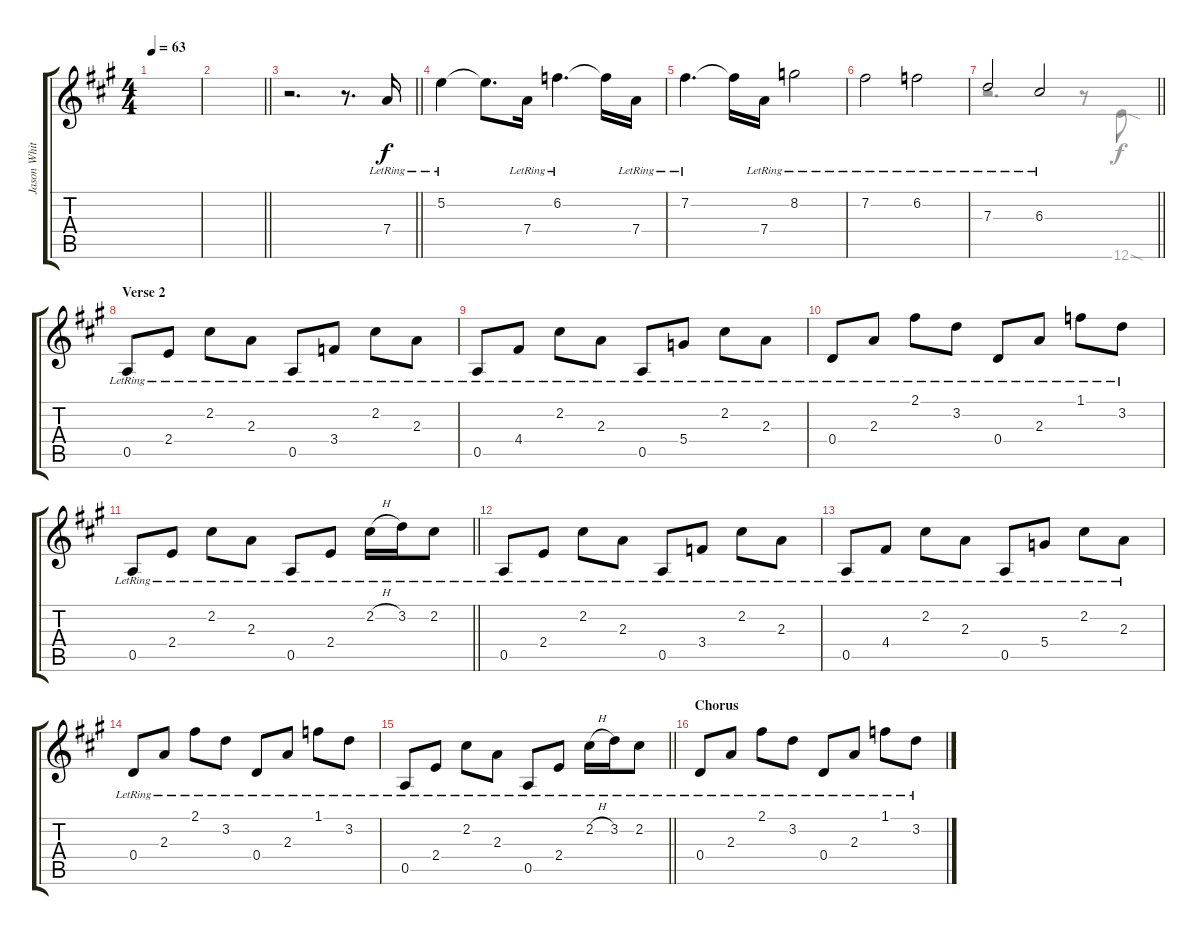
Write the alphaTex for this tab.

\track ("Jason White (Lead Guitar)" "Jason Whit") {instrument electricguitarclean}
\staff {score tabs}
\tuning (E4 B3 G3 D3 A2 E2) {hide}
\voice
\ts (4 4)
\tempo 63
\clef g2
\ks a
|
\barLineRight lightlight
|
\barLineRight lightlight
r.2{d} r.8{d} 7.4{lr}.16 |
5.2{lr}.4 5.2{t}.8{d} 7.4{lr}.16 6.2{lr}.4{d} 6.2{t}.16 7.4{lr}.16 |
7.2{lr}.4{d} 7.2{t}.16 7.4{lr}.16 8.2{lr}.2 |
7.2{lr}.2 6.2{lr}.2 |
\barLineRight lightlight
7.3{lr}.2 6.3{lr}.2 |
\section ("" "Verse 2")
0.5{lr}.8 2.4{lr}.8 2.2{lr}.8 2.3{lr}.8 0.5{lr}.8 3.4{lr}.8 2.2{lr}.8 2.3{lr}.8 |
0.5{lr}.8 4.4{lr}.8 2.2{lr}.8 2.3{lr}.8 0.5{lr}.8 5.4{lr}.8 2.2{lr}.8 2.3{lr}.8 |
0.4{lr}.8 2.3{lr}.8 2.1{lr}.8 3.2{lr}.8 0.4{lr}.8 2.3{lr}.8 1.1{lr}.8 3.2{lr}.8 |
\barLineRight lightlight
0.5{lr}.8 2.4{lr}.8 2.2{lr}.8 2.3{lr}.8 0.5{lr}.8 2.4{lr}.8 2.2{h lr}.16 3.2{lr}.16 2.2{lr}.8 |
0.5{lr}.8 2.4{lr}.8 2.2{lr}.8 2.3{lr}.8 0.5{lr}.8 3.4{lr}.8 2.2{lr}.8 2.3{lr}.8 |
0.5{lr}.8 4.4{lr}.8 2.2{lr}.8 2.3{lr}.8 0.5{lr}.8 5.4{lr}.8 2.2{lr}.8 2.3{lr}.8 |
0.4{lr}.8 2.3{lr}.8 2.1{lr}.8 3.2{lr}.8 0.4{lr}.8 2.3{lr}.8 1.1{lr}.8 3.2{lr}.8 |
\barLineRight lightlight
0.5{lr}.8 2.4{lr}.8 2.2{lr}.8 2.3{lr}.8 0.5{lr}.8 2.4{lr}.8 2.2{h lr}.16 3.2{lr}.16 2.2{lr}.8 |
\section ("" "Chorus")
0.4{lr}.8 2.3{lr}.8 2.1{lr}.8 3.2{lr}.8 0.4{lr}.8 2.3{lr}.8 1.1{lr}.8 3.2{lr}.8
\voice
\clef g2
\ottava regular
\simile none
\ks a
|
\barLineRight lightlight
|
\barLineRight lightlight
|
|
|
|
\barLineRight lightlight
r.2{d} r.8 12.6{sod}.8 |
|
|
|
\barLineRight lightlight
|
|
|
|
\barLineRight lightlight
|
